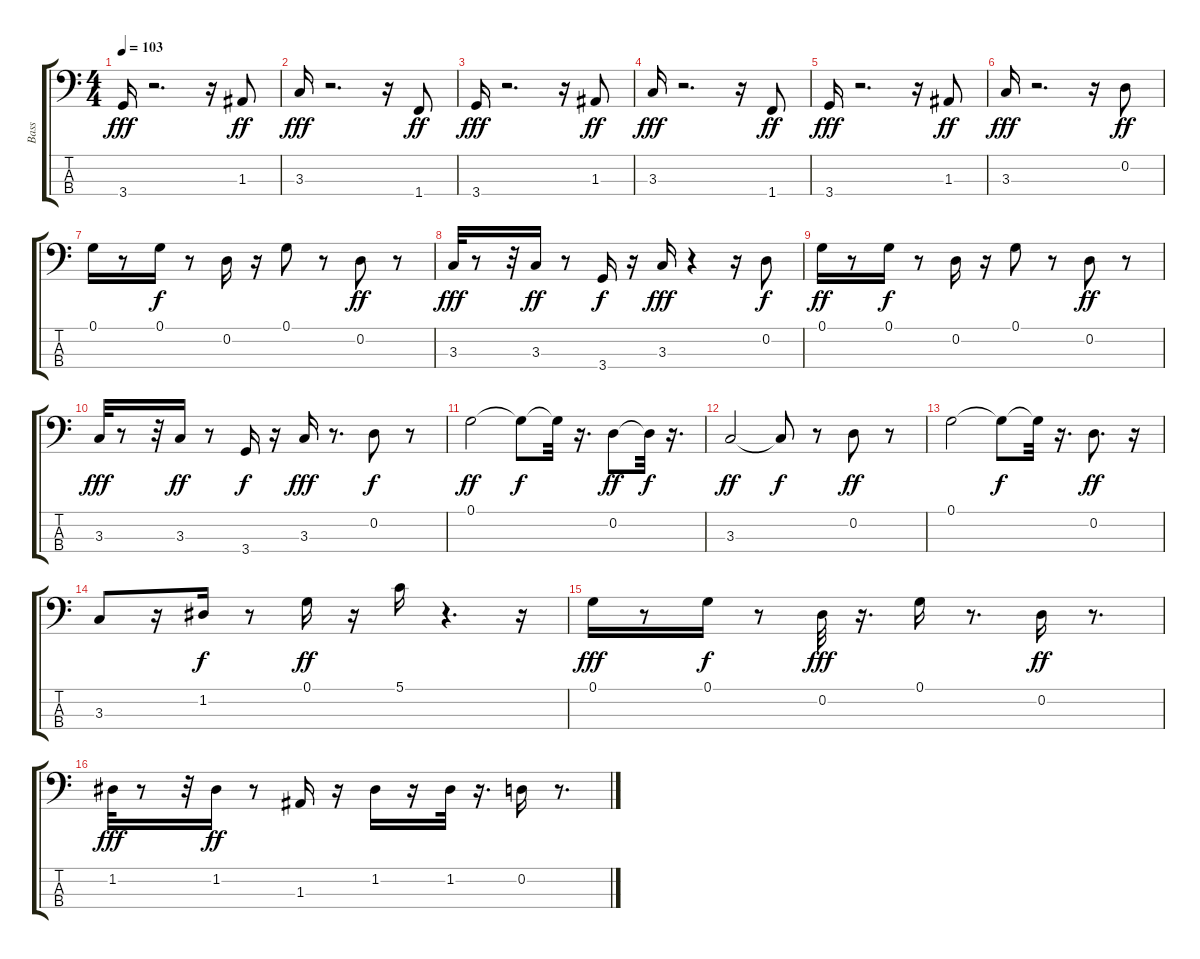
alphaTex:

\track ("Bass" "Bass") {instrument electricbassfinger}
\staff {score tabs}
\tuning (G2 D2 A1 E1) {hide}
\ts (4 4)
\tempo 103
\clef f4
\ks c
3.4.16{dy fff} r.2{d} r.16 1.3.8{dy ff} |
3.3.16{dy fff} r.2{d} r.16 1.4.8{dy ff} |
3.4.16{dy fff} r.2{d} r.16 1.3.8{dy ff} |
3.3.16{dy fff} r.2{d} r.16 1.4.8{dy ff} |
3.4.16{dy fff} r.2{d} r.16 1.3.8{dy ff} |
3.3.16{dy fff} r.2{d} r.16 0.2.8{dy ff} |
0.1.16 r.8 0.1.16{dy f} r.8 0.2.16 r.16 0.1.8 r.8 0.2.8{dy ff} r.8 |
3.3.32{dy fff} r.8 r.32 3.3.16{dy ff} r.8 3.4.16{dy f} r.16 3.3.16{dy fff} r.4 r.16 0.2.8{dy f} |
0.1.16{dy ff} r.8 0.1.16{dy f} r.8 0.2.16 r.16 0.1.8 r.8 0.2.8{dy ff} r.8 |
3.3.32{dy fff} r.8 r.32 3.3.16{dy ff} r.8 3.4.16{dy f} r.16 3.3.16{dy fff} r.8{d} 0.2.8{dy f} r.8 |
0.1.2{dy ff} 0.1{t}.8{dy f} 0.1{t}.32 r.16{d} 0.2.8{dy ff} 0.2{t}.32{dy f} r.16{d} |
3.3.2{dy ff} 3.3{t}.8{dy f} r.8 0.2.8{dy ff} r.8 |
0.1.2 0.1{t}.8{dy f} 0.1{t}.32 r.16{d} 0.2.8{d dy ff} r.16 |
3.3.8 r.16 1.2.16{dy f} r.8 0.1.16{dy ff} r.16 5.1.16 r.4{d} r.16 |
0.1.16{dy fff} r.8 0.1.16{dy f} r.8 0.2.32{dy fff} r.16{d} 0.1.16 r.8{d} 0.2.16{dy ff} r.8{d} |
1.2.32{dy fff} r.8 r.32 1.2.16{dy ff} r.8 1.3.16 r.16 1.2.16 r.16 1.2.32 r.16{d} 0.2.16 r.8{d}
